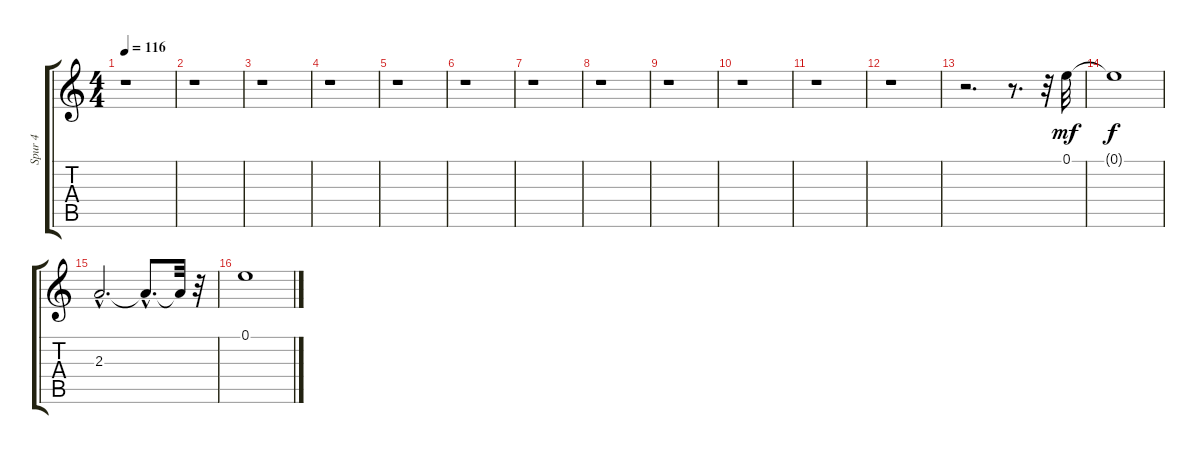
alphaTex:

\track ("Spur 4" "Spur 4") {instrument distortionguitar}
\staff {score tabs}
\tuning (E4 B3 G3 D3 A2 E2) {hide}
\ts (4 4)
\tempo 116
\clef g2
\ks c
r.1{dy f} |
r.1 |
r.1 |
r.1 |
r.1 |
r.1 |
r.1 |
r.1 |
r.1 |
r.1 |
r.1 |
r.1 |
r.2{d} r.8{d} r.32 0.1.32{dy mf balance 4} |
0.1{t}.1{dy f} |
2.3{hac}.2{d} 2.3{hac t}.8{d} 2.3{t}.32 r.32 |
0.1.1
